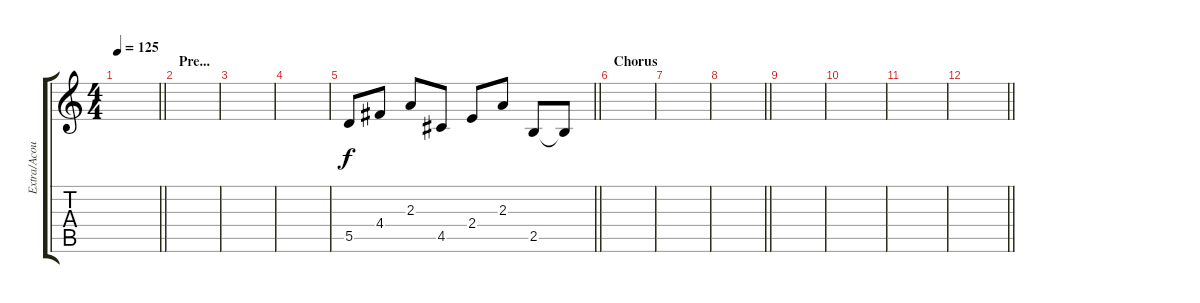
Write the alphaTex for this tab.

\track ("Extra/Acoustic" "Extra/Acou") {instrument acousticguitarsteel}
\staff {score tabs}
\tuning (E4 B3 G3 D3 A2 E2) {hide}
\ts (4 4)
\tempo 125
\clef g2
\barLineRight lightlight
\ks c
|
\section ("" "Pre...")
|
|
|
\barLineRight lightlight
5.5.8{volume 16} 4.4.8 2.3.8 4.5.8 2.4.8 2.3.8 2.5.8 2.5{t}.8 |
\section ("" "Chorus")
|
|
\barLineRight lightlight
|
|
|
|
\barLineRight lightlight
